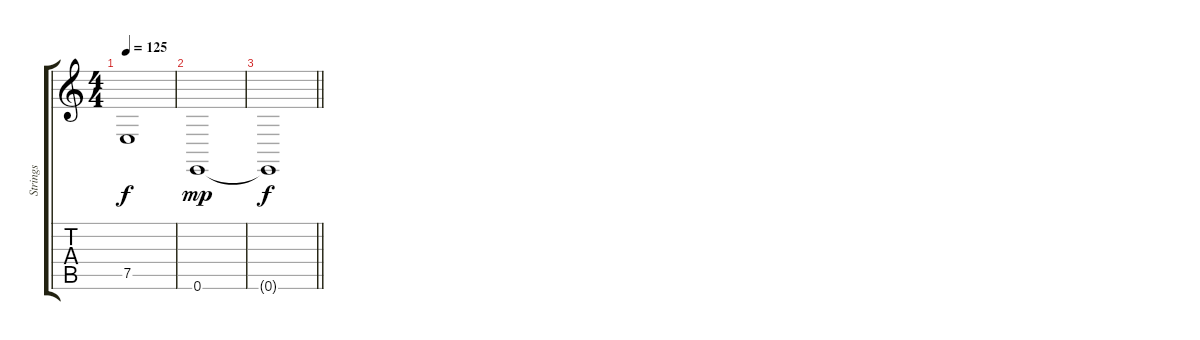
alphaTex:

\track ("Strings" "Strings") {instrument stringensemble1}
\staff {score tabs}
\tuning (E4 B3 G3 D3 A2 E2) {hide}
\ts (4 4)
\tempo 125
\clef g2
\ks c
7.5{t}.1{dy f} |
0.6.1{dy mp} |
\barLineRight lightlight
0.6{t}.1{dy f}
